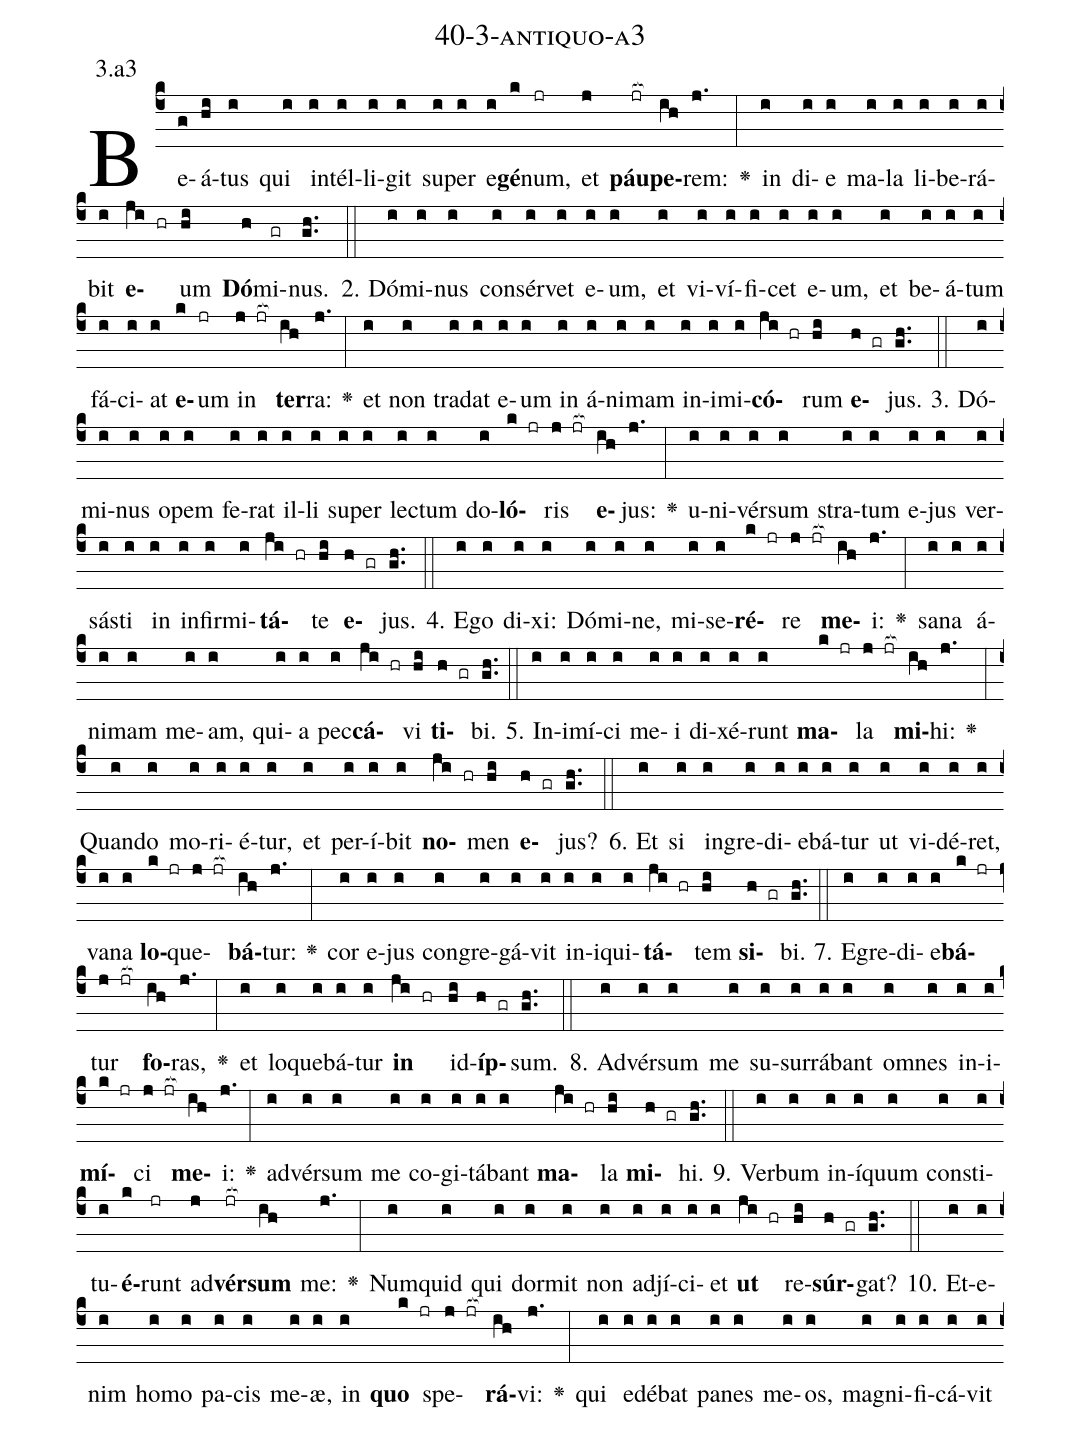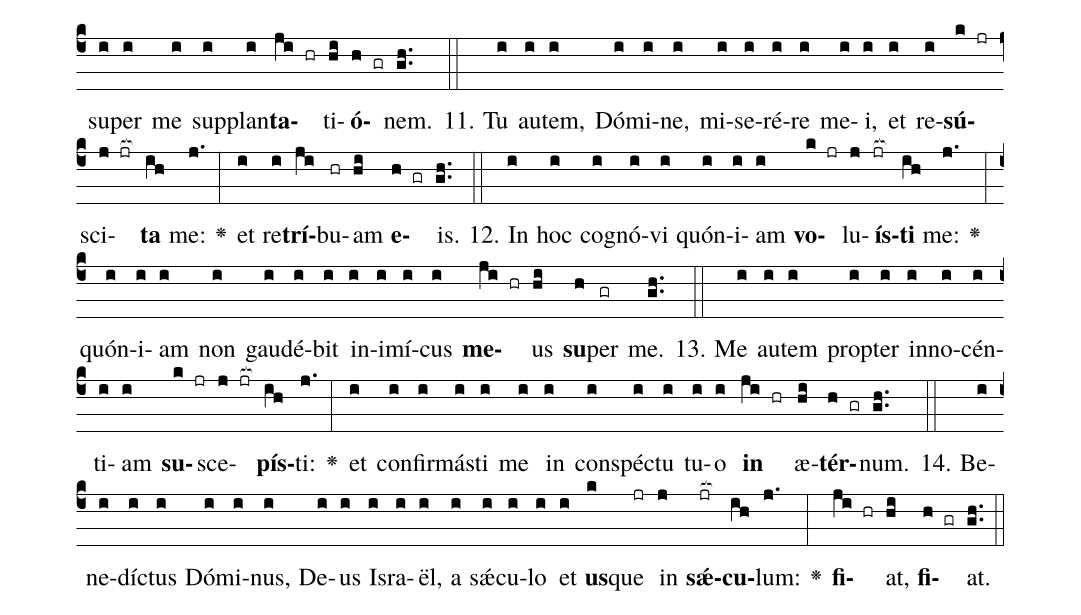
name: 40-3-antiquo-a3;
annotation: 3.a3;
%%
(c4)Be(g)á(hi)tus(i) qui(i) in(i)tél(i)li(i)git(i) su(i)per(i) e(i)<b>gé</b>(k)num,(jr) et(j) <b>páu</b>(jr[ocb:1{])<b>pe</b>(ih[ocb:0}])rem:(j.) <v>\greheightstar</v>(:) in(i) di(i)e(i) ma(i)la(i) li(i)be(i)rá(i)bit(i) <b>e</b>(ji hr)um(hi) <b>Dó</b>(h)mi(gr)nus.(gh..) (::)
2. Dó(i)mi(i)nus(i) con(i)sér(i)vet(i) e(i)um,(i) et(i) vi(i)ví(i)fi(i)cet(i) e(i)um,(i) et(i) be(i)á(i)tum(i) fá(i)ci(i)at(i) <b>e</b>(k)um(jr) in(j jr[ocb:1{]) <b>ter</b>(ih[ocb:0}])ra:(j.) <v>\greheightstar</v>(:) et(i) non(i) tra(i)dat(i) e(i)um(i) in(i) á(i)ni(i)mam(i) in(i)i(i)mi(i)<b>có</b>(ji hr)rum(hi) <b>e</b>(h gr)jus.(gh..) (::)
3. Dó(i)mi(i)nus(i) o(i)pem(i) fe(i)rat(i) il(i)li(i) su(i)per(i) lec(i)tum(i) do(i)<b>ló</b>(k jr)ris(j jr[ocb:1{]) <b>e</b>(ih[ocb:0}])jus:(j.) <v>\greheightstar</v>(:) u(i)ni(i)vér(i)sum(i) stra(i)tum(i) e(i)jus(i) ver(i)sás(i)ti(i) in(i) in(i)fir(i)mi(i)<b>tá</b>(ji hr)te(hi) <b>e</b>(h gr)jus.(gh..) (::)
4. E(i)go(i) di(i)xi:(i) Dó(i)mi(i)ne,(i) mi(i)se(i)<b>ré</b>(k jr)re(j jr[ocb:1{]) <b>me</b>(ih[ocb:0}])i:(j.) <v>\greheightstar</v>(:) sa(i)na(i) á(i)ni(i)mam(i) me(i)am,(i) qui(i)a(i) pec(i)<b>cá</b>(ji hr)vi(hi) <b>ti</b>(h gr)bi.(gh..) (::)
5. In(i)i(i)mí(i)ci(i) me(i)i(i) di(i)xé(i)runt(i) <b>ma</b>(k jr)la(j jr[ocb:1{]) <b>mi</b>(ih[ocb:0}])hi:(j.) <v>\greheightstar</v>(:) Quan(i)do(i) mo(i)ri(i)é(i)tur,(i) et(i) per(i)í(i)bit(i) <b>no</b>(ji hr)men(hi) <b>e</b>(h gr)jus?(gh..) (::)
6. Et(i) si(i) in(i)gre(i)di(i)e(i)bá(i)tur(i) ut(i) vi(i)dé(i)ret,(i) va(i)na(i) <b>lo</b>(k jr)que(j jr[ocb:1{])<b>bá</b>(ih[ocb:0}])tur:(j.) <v>\greheightstar</v>(:) cor(i) e(i)jus(i) con(i)gre(i)gá(i)vit(i) in(i)i(i)qui(i)<b>tá</b>(ji hr)tem(hi) <b>si</b>(h gr)bi.(gh..) (::)
7. E(i)gre(i)di(i)e(i)<b>bá</b>(k jr)tur(j jr[ocb:1{]) <b>fo</b>(ih[ocb:0}])ras,(j.) <v>\greheightstar</v>(:) et(i) lo(i)que(i)bá(i)tur(i) <b>in</b>(ji hr) id(hi)<b>íp</b>(h gr)sum.(gh..) (::)
8. Ad(i)vér(i)sum(i) me(i) su(i)sur(i)rá(i)bant(i) om(i)nes(i) in(i)i(i)<b>mí</b>(k jr)ci(j jr[ocb:1{]) <b>me</b>(ih[ocb:0}])i:(j.) <v>\greheightstar</v>(:) ad(i)vér(i)sum(i) me(i) co(i)gi(i)tá(i)bant(i) <b>ma</b>(ji hr)la(hi) <b>mi</b>(h gr)hi.(gh..) (::)
9. Ver(i)bum(i) in(i)í(i)quum(i) con(i)sti(i)tu(i)<b>é</b>(k)runt(jr) ad(j)<b>vér</b>(jr[ocb:1{])<b>sum</b>(ih[ocb:0}]) me:(j.) <v>\greheightstar</v>(:) Num(i)quid(i) qui(i) dor(i)mit(i) non(i) ad(i)jí(i)ci(i)et(i) <b>ut</b>(ji hr) re(hi)<b>súr</b>(h gr)gat?(gh..) (::)
10. Et(i)e(i)nim(i) ho(i)mo(i) pa(i)cis(i) me(i)æ,(i) in(i) <b>quo</b>(k jr) spe(j jr[ocb:1{])<b>rá</b>(ih[ocb:0}])vi:(j.) <v>\greheightstar</v>(:) qui(i) e(i)dé(i)bat(i) pa(i)nes(i) me(i)os,(i) ma(i)gni(i)fi(i)cá(i)vit(i) su(i)per(i) me(i) sup(i)plan(i)<b>ta</b>(ji hr)ti(hi)<b>ó</b>(h gr)nem.(gh..) (::)
11. Tu(i) au(i)tem,(i) Dó(i)mi(i)ne,(i) mi(i)se(i)ré(i)re(i) me(i)i,(i) et(i) re(i)<b>sú</b>(k jr)sci(j jr[ocb:1{])<b>ta</b>(ih[ocb:0}]) me:(j.) <v>\greheightstar</v>(:) et(i) re(i)<b>trí</b>(ji)bu(hr)am(hi) <b>e</b>(h gr)is.(gh..) (::)
12. In(i) hoc(i) co(i)gnó(i)vi(i) quón(i)i(i)am(i) <b>vo</b>(k jr)lu(j)<b>ís</b>(jr[ocb:1{])<b>ti</b>(ih[ocb:0}]) me:(j.) <v>\greheightstar</v>(:) quón(i)i(i)am(i) non(i) gau(i)dé(i)bit(i) in(i)i(i)mí(i)cus(i) <b>me</b>(ji hr)us(hi) <b>su</b>(h)per(gr) me.(gh..) (::)
13. Me(i) au(i)tem(i) prop(i)ter(i) in(i)no(i)cén(i)ti(i)am(i) <b>su</b>(k jr)sce(j jr[ocb:1{])<b>pís</b>(ih[ocb:0}])ti:(j.) <v>\greheightstar</v>(:) et(i) con(i)fir(i)más(i)ti(i) me(i) in(i) con(i)spéc(i)tu(i) tu(i)o(i) <b>in</b>(ji hr) æ(hi)<b>tér</b>(h gr)num.(gh..) (::)
14. Be(i)ne(i)díc(i)tus(i) Dó(i)mi(i)nus,(i) De(i)us(i) Is(i)ra(i)ël,(i) a(i) sǽ(i)cu(i)lo(i) et(i) <b>us</b>(k)que(jr) in(j) <b>sǽ</b>(jr[ocb:1{])<b>cu</b>(ih[ocb:0}])lum:(j.) <v>\greheightstar</v>(:) <b>fi</b>(ji hr)at,(hi) <b>fi</b>(h gr)at.(gh..) (::)
